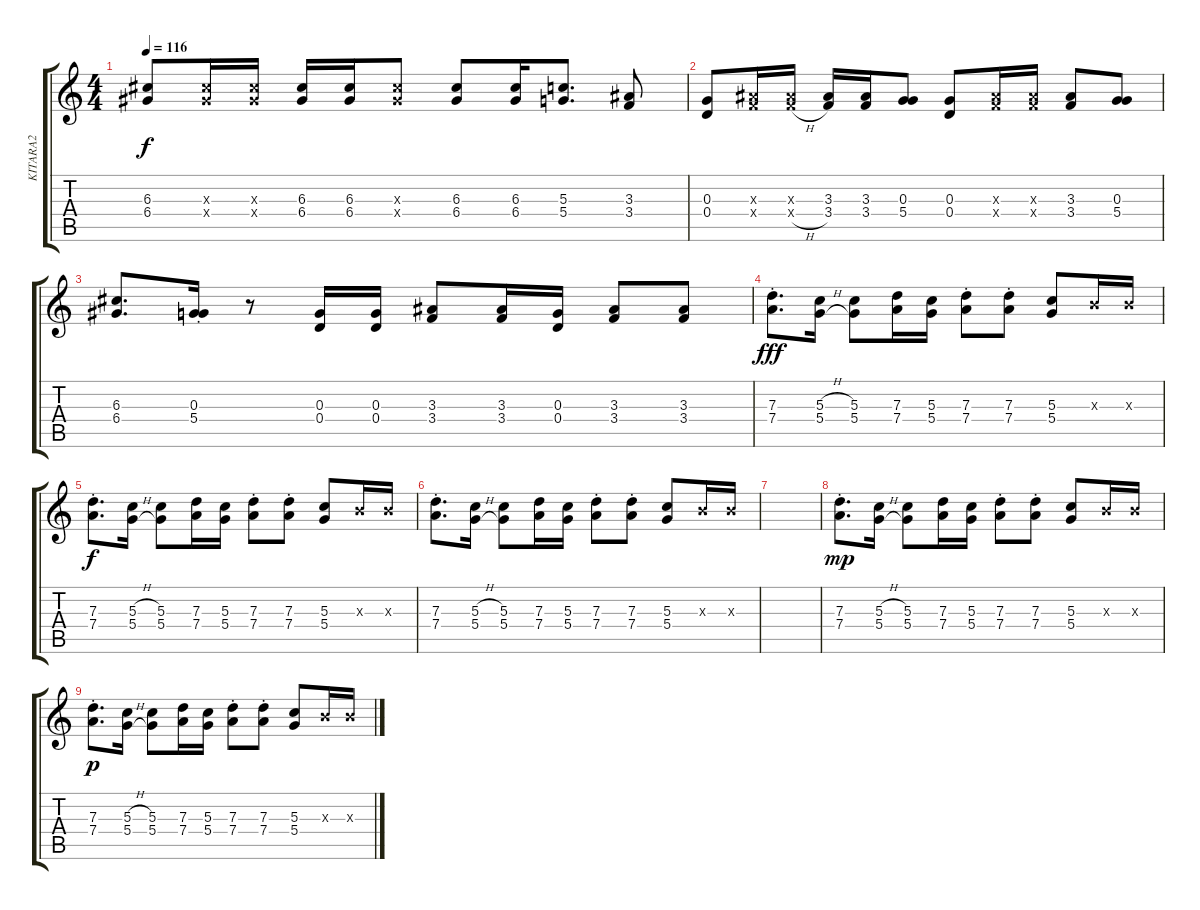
\track ("KITARA2" "KITARA2") {instrument distortionguitar}
\staff {score tabs}
\tuning (E4 B3 G3 D3 A2 E2) {hide}
\ts (4 4)
\tempo 116
\clef g2
\ks c
(6.3 6.4).8{dy f} (6.3{x} 6.4{x}).16 (6.3{x} 6.4{x}).16 (6.3 6.4).16 (6.3 6.4).16 (6.3{x} 6.4{x}).8 (6.3 6.4).8 (6.3 6.4).16 (5.3 5.4).8{d} (3.3 3.4).8 |
(0.3 0.4).8 (3.3{x} 3.4{x}).16 (3.3{x} 3.4{h x}).16 (3.3 3.4).16 (3.3 3.4).16 (0.3 5.4).8 (0.3 0.4).8 (3.3{x} 3.4{x}).16 (3.3{x} 3.4{x}).16 (3.3 3.4).8 (0.3 5.4).8 |
(6.3 6.4).8{d} (0.3{st} 5.4).16 r.8 (0.3 0.4).16 (0.3 0.4).16 (3.3 3.4).8 (3.3 3.4).16 (0.3 0.4).16 (3.3 3.4).8 (3.3 3.4).8 |
(7.3 7.4{st}).8{d dy fff} (5.3{h} 5.4{h}).16 (5.3 5.4).8 (7.3 7.4).16 (5.3 5.4).16 (7.3{st} 7.4{st}).8 (7.3{st} 7.4{st}).8 (5.3 5.4).8 4.3{x}.16 4.3{x}.16 |
(7.3 7.4{st}).8{d dy f} (5.3{h} 5.4{h}).16 (5.3 5.4).8 (7.3 7.4).16 (5.3 5.4).16 (7.3{st} 7.4{st}).8 (7.3{st} 7.4{st}).8 (5.3 5.4).8 4.3{x}.16 4.3{x}.16 |
(7.3 7.4{st}).8{d} (5.3{h} 5.4{h}).16 (5.3 5.4).8 (7.3 7.4).16 (5.3 5.4).16 (7.3{st} 7.4{st}).8 (7.3{st} 7.4{st}).8 (5.3 5.4).8 4.3{x}.16 4.3{x}.16 |
|
(7.3 7.4{st}).8{d dy mp} (5.3{h} 5.4{h}).16 (5.3 5.4).8 (7.3 7.4).16 (5.3 5.4).16 (7.3{st} 7.4{st}).8 (7.3{st} 7.4{st}).8 (5.3 5.4).8 4.3{x}.16 4.3{x}.16 |
(7.3 7.4{st}).8{d dy p} (5.3{h} 5.4{h}).16 (5.3 5.4).8 (7.3 7.4).16 (5.3 5.4).16 (7.3{st} 7.4{st}).8 (7.3{st} 7.4{st}).8 (5.3 5.4).8 4.3{x}.16 4.3{x}.16
